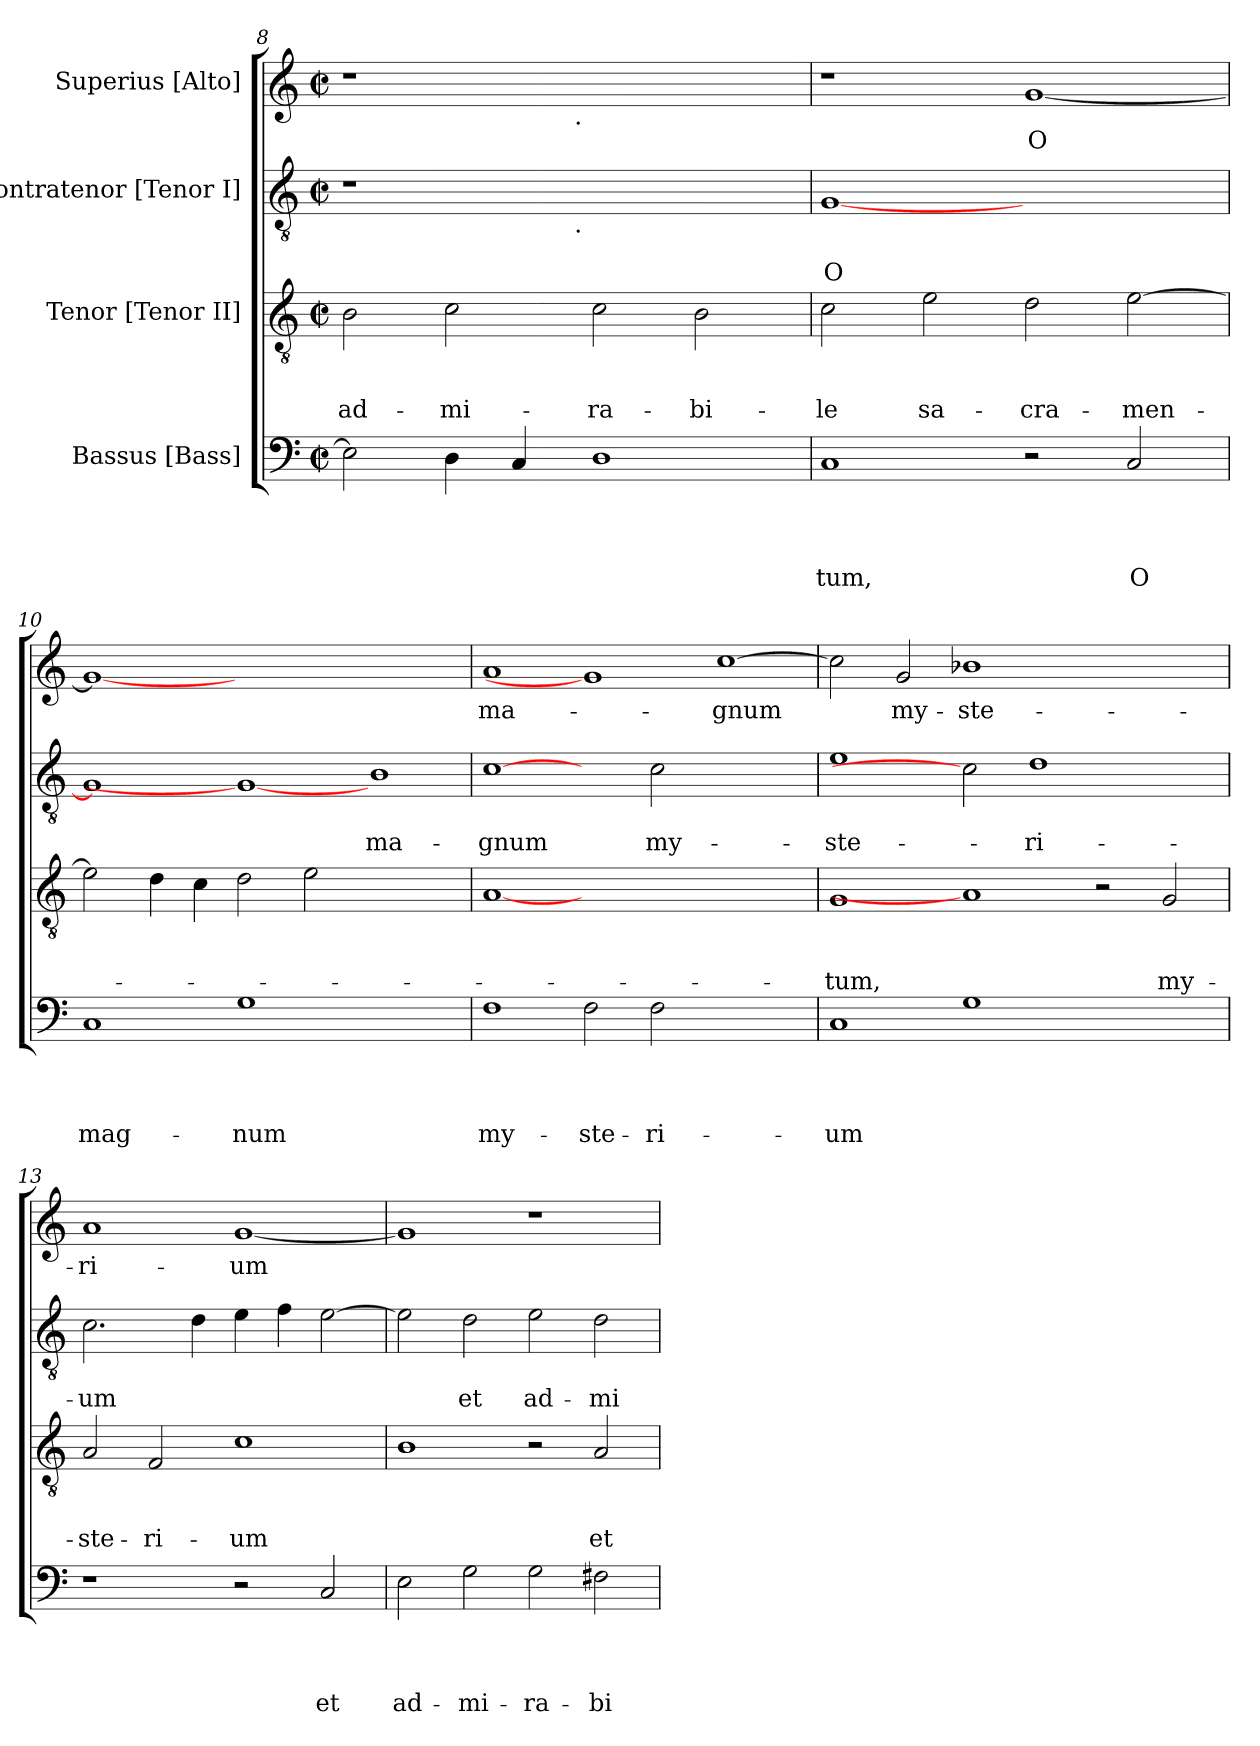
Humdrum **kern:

**kern	**text	**text	**text	**text	**kern	**text	**text	**text	**kern	**text	**text	**kern	**text
*part4	*part4	*part4	*part4	*part4	*part3	*part3	*part3	*part3	*part2	*part2	*part2	*part1	*part1
*staff4	*staff4	*staff4	*staff4	*staff4	*staff3	*staff3	*staff3	*staff3	*staff2	*staff2	*staff2	*staff1	*staff1
*I"Bassus [Bass]	*	*	*	*	*I"Tenor [Tenor II]	*	*	*	*I"Contratenor [Tenor I]	*	*	*I"Superius [Alto]	*
*clefF4	*	*	*	*	*clefGv2	*	*	*	*clefGv2	*	*	*clefG2	*
*k[]	*	*	*	*	*k[]	*	*	*	*k[]	*	*	*k[]	*
*C:	*	*	*	*	*C:	*	*	*	*C:	*	*	*C:	*
*M2/2	*	*	*	*	*M2/2	*	*	*	*M2/2	*	*	*M2/2	*
*met(c|)	*	*	*	*	*met(c|)	*	*	*	*met(c|)	*	*	*met(c|)	*
=8	=8	=8	=8	=8	=8	=8	=8	=8	=8	=8	=8	=8	=8
!	!	!	!	!	!	!	!	!LO:LY:b:rj	!	!	!	!	!
*	*	*	*	*	*	*	*	*	*^	*	*	*^	*
2E\]	.	.	.	.	2B\	.	.	ad-	1r	2ryy	.	.	1r	2ryy	.
!	!	!	!	!	!	!	!	!LO:LY:b:rj	!	!	!	!	!	!	!
4D\	.	.	.	.	2c\	.	.	-mi-	.	4...ryy	.	.	.	4...ryy	.
4C/	.	.	.	.	.	.	.	.	.	.	.	.	.	.	.
!	!	!	!	!	!	!	!	!	!	!	!	!	!	!LO:TX:b:t=.	!
!	!	!	!	!	!	!	!	!	!	!LO:TX:b:t=.	!	!	!	!	!
.	.	.	.	.	.	.	.	.	.	1ryy	.	.	.	1ryy	.
!	!	!	!	!	!	!	!	!LO:LY:b:rj	!	!	!	!	!	!	!
1D	.	.	.	.	2c\	.	.	-ra-	1ryy	.	.	.	1ryy	.	.
!	!	!	!	!	!	!	!	!LO:LY:b:rj	!	!	!	!	!	!	!
.	.	.	.	.	2B\	.	.	-bi-	.	.	.	.	.	.	.
.	.	.	.	.	.	.	.	.	.	32ryy	.	.	.	32ryy	.
!!LO:LB:g=z
=9	=9	=9	=9	=9	=9	=9	=9	=9	=9	=9	=9	=9	=9	=9	=9
!	!	!	!	!LO:LY:b:rj	!	!	!	!LO:LY:b:rj	!	!	!	!LO:LY:b	!	!	!
*	*	*	*	*	*	*	*	*	*v	*v	*	*	*	*	*
*	*	*	*	*	*	*	*	*	*	*	*	*v	*v	*
1C	.	.	.	-tum,	2c\	.	.	-le	[<1G	.	O	1r	.
!	!	!	!	!	!	!	!	!LO:LY:b:rj	!	!	!	!	!
.	.	.	.	.	2e\	.	.	sa-	.	.	.	.	.
!	!	!	!	!	!	!	!	!LO:LY:b:rj	!	!	!	!	!LO:LY:b
2r	.	.	.	.	2d\	.	.	-cra-	1ryy	.	.	[<1g	O
!	!	!	!	!LO:LY:b:rj	!	!	!	!LO:LY:b:rj	!	!	!	!	!
2C/	.	.	.	O	[>2e\	.	.	-men-	.	.	.	.	.
=10	=10	=10	=10	=10	=10	=10	=10	=10	=10	=10	=10	=10	=10
!	!	!	!	!LO:LY:b:rj	!	!	!	!	!	!	!	!	!
1C	.	.	.	mag-	2e\]	.	.	.	1G]	.	.	1g_	.
.	.	.	.	.	4d\	.	.	.	.	.	.	.	.
.	.	.	.	.	4c\	.	.	.	.	.	.	.	.
!	!	!	!	!LO:LY:b:rj	!	!	!	!	!	!	!	!	!
1G	.	.	.	-num	2d\	.	.	.	1G_	.	.	0ryy	.
.	.	.	.	.	2e\	.	.	.	.	.	.	.	.
!	!	!	!	!	!	!	!	!	!	!	!LO:LY:b	!	!
1ryy	.	.	.	.	1ryy	.	.	.	1B	.	ma-	.	.
=11	=11	=11	=11	=11	=11	=11	=11	=11	=11	=11	=11	=11	=11
!	!	!	!	!LO:LY:b:rj	!	!	!	!	!	!	!LO:LY:b	!	!LO:LY:b
1F	.	.	.	my-	[1A	.	.	.	[1c	.	-gnum	1a	ma-
!	!	!	!	!LO:LY:b:rj	!	!	!	!	!	!	!	!	!
2F\	.	.	.	-ste-	0ryy	.	.	.	2ryy	.	.	1g]	.
!	!	!	!	!LO:LY:b:rj	!	!	!	!	!	!	!LO:LY:b	!	!
2F\	.	.	.	-ri-	.	.	.	.	2c\	.	my-	.	.
!	!	!	!	!	!	!	!	!	!	!	!	!	!LO:LY:b
1ryy	.	.	.	.	.	.	.	.	1ryy	.	.	[>1cc	-gnum
=12	=12	=12	=12	=12	=12	=12	=12	=12	=12	=12	=12	=12	=12
!	!	!	!	!LO:LY:b:rj	!	!	!	!LO:LY:b:rj	!	!	!LO:LY:b	!	!
1C	.	.	.	-um	1G	.	.	-tum,	1e	.	-ste-	2cc\]	.
!	!	!	!	!	!	!	!	!	!	!	!	!	!LO:LY:b
.	.	.	.	.	.	.	.	.	.	.	.	2g/	my-
!	!	!	!	!	!	!	!	!	!	!	!	!	!LO:LY:b
1G	.	.	.	.	1A]	.	.	.	2c]	.	.	1b-X	-ste-
!	!	!	!	!	!	!	!	!	!	!	!LO:LY:b	!	!
.	.	.	.	.	.	.	.	.	1d	.	-ri-	.	.
1ryy	.	.	.	.	2r	.	.	.	.	.	.	1ryy	.
!	!	!	!	!	!	!	!	!LO:LY:b:rj	!	!	!	!	!
.	.	.	.	.	2G/	.	.	my-	2ryy	.	.	.	.
!!LO:PB:g=z
=13	=13	=13	=13	=13	=13	=13	=13	=13	=13	=13	=13	=13	=13
!	!	!	!	!	!	!	!	!LO:LY:b:rj	!	!	!LO:LY:b	!	!LO:LY:b
1r	.	.	.	.	2A/	.	.	-ste-	2.c\	.	-um	1a	-ri-
!	!	!	!	!	!	!	!	!LO:LY:b:rj	!	!	!	!	!
.	.	.	.	.	2F/	.	.	-ri-	.	.	.	.	.
.	.	.	.	.	.	.	.	.	4d\	.	.	.	.
!	!	!	!	!	!	!	!	!LO:LY:b:rj	!	!	!	!	!LO:LY:b
2r	.	.	.	.	1c	.	.	-um	4e\	.	.	[<1g	-um
.	.	.	.	.	.	.	.	.	4f\	.	.	.	.
!	!	!	!	!LO:LY:b:rj	!	!	!	!	!	!	!	!	!
2C/	.	.	.	et	.	.	.	.	[>2e\	.	.	.	.
=14	=14	=14	=14	=14	=14	=14	=14	=14	=14	=14	=14	=14	=14
!	!	!	!	!LO:LY:b:rj	!	!	!	!	!	!	!	!	!
2E\	.	.	.	ad-	1B	.	.	.	2e\]	.	.	1g]	.
!	!	!	!	!LO:LY:b:rj	!	!	!	!	!	!	!LO:LY:b	!	!
2G\	.	.	.	-mi-	.	.	.	.	2d\	.	et	.	.
!	!	!	!	!LO:LY:b:rj	!	!	!	!	!	!	!LO:LY:b	!	!
2G\	.	.	.	-ra-	2r	.	.	.	2e\	.	ad-	1r	.
!	!	!	!	!LO:LY:b:rj	!	!	!	!LO:LY:b:rj	!	!	!LO:LY:b	!	!
2F#X\	.	.	.	-bi-	2A/	.	.	et	2d\	.	-mi-	.	.
=	=	=	=	=	=	=	=	=	=	=	=	=	=
*-	*-	*-	*-	*-	*-	*-	*-	*-	*-	*-	*-	*-	*-
